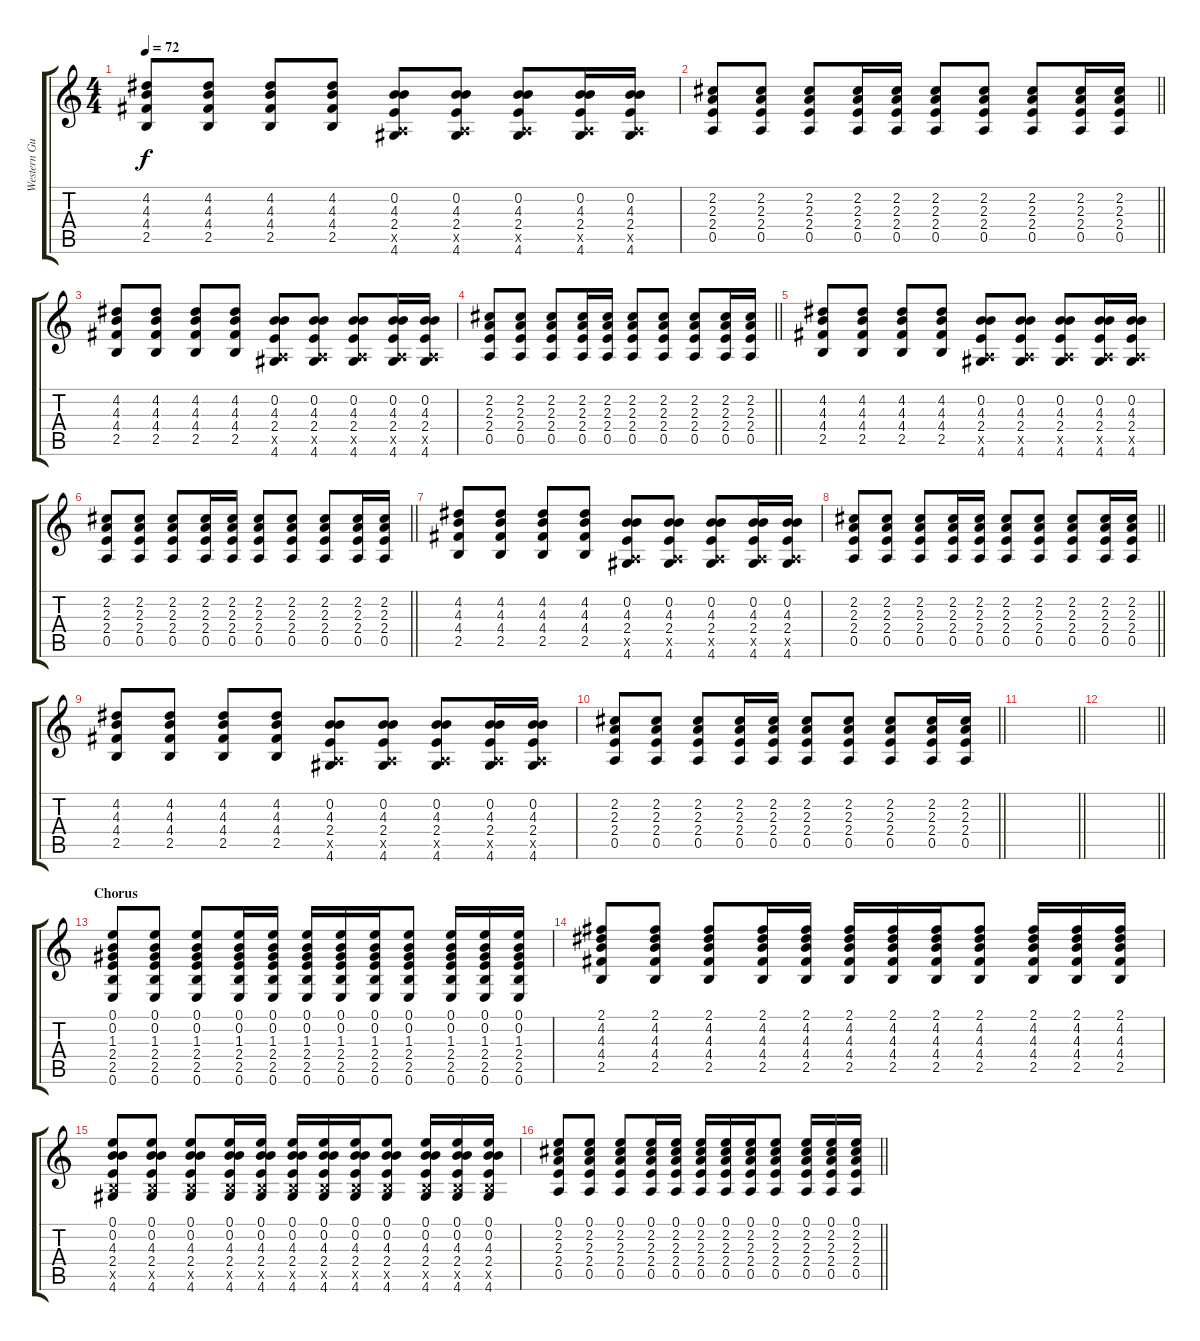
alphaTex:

\track ("Western Guitar" "Western Gu") {instrument acousticguitarsteel}
\staff {score tabs}
\tuning (E4 B3 G3 D3 A2 E2) {hide}
\ts (4 4)
\tempo 72
\clef g2
\ks c
(4.2 4.3 4.4 2.5).8{dy f} (4.2 4.3 4.4 2.5).8 (4.2 4.3 4.4 2.5).8 (4.2 4.3 4.4 2.5).8 (0.2 4.3 2.4 0.5{x} 4.6).8 (0.2 4.3 2.4 0.5{x} 4.6).8 (0.2 4.3 2.4 0.5{x} 4.6).8 (0.2 4.3 2.4 0.5{x} 4.6).16 (0.2 4.3 2.4 0.5{x} 4.6).16 |
\barLineRight lightlight
(2.2 2.3 2.4 0.5).8 (2.2 2.3 2.4 0.5).8 (2.2 2.3 2.4 0.5).8 (2.2 2.3 2.4 0.5).16 (2.2 2.3 2.4 0.5).16 (2.2 2.3 2.4 0.5).8 (2.2 2.3 2.4 0.5).8 (2.2 2.3 2.4 0.5).8 (2.2 2.3 2.4 0.5).16 (2.2 2.3 2.4 0.5).16 |
(4.2 4.3 4.4 2.5).8 (4.2 4.3 4.4 2.5).8 (4.2 4.3 4.4 2.5).8 (4.2 4.3 4.4 2.5).8 (0.2 4.3 2.4 0.5{x} 4.6).8 (0.2 4.3 2.4 0.5{x} 4.6).8 (0.2 4.3 2.4 0.5{x} 4.6).8 (0.2 4.3 2.4 0.5{x} 4.6).16 (0.2 4.3 2.4 0.5{x} 4.6).16 |
\barLineRight lightlight
(2.2 2.3 2.4 0.5).8 (2.2 2.3 2.4 0.5).8 (2.2 2.3 2.4 0.5).8 (2.2 2.3 2.4 0.5).16 (2.2 2.3 2.4 0.5).16 (2.2 2.3 2.4 0.5).8 (2.2 2.3 2.4 0.5).8 (2.2 2.3 2.4 0.5).8 (2.2 2.3 2.4 0.5).16 (2.2 2.3 2.4 0.5).16 |
(4.2 4.3 4.4 2.5).8 (4.2 4.3 4.4 2.5).8 (4.2 4.3 4.4 2.5).8 (4.2 4.3 4.4 2.5).8 (0.2 4.3 2.4 0.5{x} 4.6).8 (0.2 4.3 2.4 0.5{x} 4.6).8 (0.2 4.3 2.4 0.5{x} 4.6).8 (0.2 4.3 2.4 0.5{x} 4.6).16 (0.2 4.3 2.4 0.5{x} 4.6).16 |
\barLineRight lightlight
(2.2 2.3 2.4 0.5).8 (2.2 2.3 2.4 0.5).8 (2.2 2.3 2.4 0.5).8 (2.2 2.3 2.4 0.5).16 (2.2 2.3 2.4 0.5).16 (2.2 2.3 2.4 0.5).8 (2.2 2.3 2.4 0.5).8 (2.2 2.3 2.4 0.5).8 (2.2 2.3 2.4 0.5).16 (2.2 2.3 2.4 0.5).16 |
(4.2 4.3 4.4 2.5).8 (4.2 4.3 4.4 2.5).8 (4.2 4.3 4.4 2.5).8 (4.2 4.3 4.4 2.5).8 (0.2 4.3 2.4 0.5{x} 4.6).8 (0.2 4.3 2.4 0.5{x} 4.6).8 (0.2 4.3 2.4 0.5{x} 4.6).8 (0.2 4.3 2.4 0.5{x} 4.6).16 (0.2 4.3 2.4 0.5{x} 4.6).16 |
\barLineRight lightlight
(2.2 2.3 2.4 0.5).8 (2.2 2.3 2.4 0.5).8 (2.2 2.3 2.4 0.5).8 (2.2 2.3 2.4 0.5).16 (2.2 2.3 2.4 0.5).16 (2.2 2.3 2.4 0.5).8 (2.2 2.3 2.4 0.5).8 (2.2 2.3 2.4 0.5).8 (2.2 2.3 2.4 0.5).16 (2.2 2.3 2.4 0.5).16 |
(4.2 4.3 4.4 2.5).8 (4.2 4.3 4.4 2.5).8 (4.2 4.3 4.4 2.5).8 (4.2 4.3 4.4 2.5).8 (0.2 4.3 2.4 0.5{x} 4.6).8 (0.2 4.3 2.4 0.5{x} 4.6).8 (0.2 4.3 2.4 0.5{x} 4.6).8 (0.2 4.3 2.4 0.5{x} 4.6).16 (0.2 4.3 2.4 0.5{x} 4.6).16 |
\barLineRight lightlight
(2.2 2.3 2.4 0.5).8 (2.2 2.3 2.4 0.5).8 (2.2 2.3 2.4 0.5).8 (2.2 2.3 2.4 0.5).16 (2.2 2.3 2.4 0.5).16 (2.2 2.3 2.4 0.5).8 (2.2 2.3 2.4 0.5).8 (2.2 2.3 2.4 0.5).8 (2.2 2.3 2.4 0.5).16 (2.2 2.3 2.4 0.5).16 |
\barLineRight lightlight
|
\barLineRight lightlight
|
\section ("" "Chorus")
(0.1 0.2 1.3 2.4 2.5 0.6).8 (0.1 0.2 1.3 2.4 2.5 0.6).8 (0.1 0.2 1.3 2.4 2.5 0.6).8 (0.1 0.2 1.3 2.4 2.5 0.6).16 (0.1 0.2 1.3 2.4 2.5 0.6).16 (0.1 0.2 1.3 2.4 2.5 0.6).16 (0.1 0.2 1.3 2.4 2.5 0.6).16 (0.1 0.2 1.3 2.4 2.5 0.6).16 (0.1 0.2 1.3 2.4 2.5 0.6).8 (0.1 0.2 1.3 2.4 2.5 0.6).16 (0.1 0.2 1.3 2.4 2.5 0.6).16 (0.1 0.2 1.3 2.4 2.5 0.6).16 |
(2.1 4.2 4.3 4.4 2.5).8 (2.1 4.2 4.3 4.4 2.5).8 (2.1 4.2 4.3 4.4 2.5).8 (2.1 4.2 4.3 4.4 2.5).16 (2.1 4.2 4.3 4.4 2.5).16 (2.1 4.2 4.3 4.4 2.5).16 (2.1 4.2 4.3 4.4 2.5).16 (2.1 4.2 4.3 4.4 2.5).16 (2.1 4.2 4.3 4.4 2.5).8 (2.1 4.2 4.3 4.4 2.5).16 (2.1 4.2 4.3 4.4 2.5).16 (2.1 4.2 4.3 4.4 2.5).16 |
(0.1 0.2 4.3 2.4 2.5{x} 4.6).8 (0.1 0.2 4.3 2.4 2.5{x} 4.6).8 (0.1 0.2 4.3 2.4 2.5{x} 4.6).8 (0.1 0.2 4.3 2.4 2.5{x} 4.6).16 (0.1 0.2 4.3 2.4 2.5{x} 4.6).16 (0.1 0.2 4.3 2.4 2.5{x} 4.6).16 (0.1 0.2 4.3 2.4 2.5{x} 4.6).16 (0.1 0.2 4.3 2.4 2.5{x} 4.6).16 (0.1 0.2 4.3 2.4 2.5{x} 4.6).8 (0.1 0.2 4.3 2.4 2.5{x} 4.6).16 (0.1 0.2 4.3 2.4 2.5{x} 4.6).16 (0.1 0.2 4.3 2.4 2.5{x} 4.6).16 |
\barLineRight lightlight
(0.1 2.2 2.3 2.4 0.5).8 (0.1 2.2 2.3 2.4 0.5).8 (0.1 2.2 2.3 2.4 0.5).8 (0.1 2.2 2.3 2.4 0.5).16 (0.1 2.2 2.3 2.4 0.5).16 (0.1 2.2 2.3 2.4 0.5).16 (0.1 2.2 2.3 2.4 0.5).16 (0.1 2.2 2.3 2.4 0.5).16 (0.1 2.2 2.3 2.4 0.5).8 (0.1 2.2 2.3 2.4 0.5).16 (0.1 2.2 2.3 2.4 0.5).16 (0.1 2.2 2.3 2.4 0.5).16
